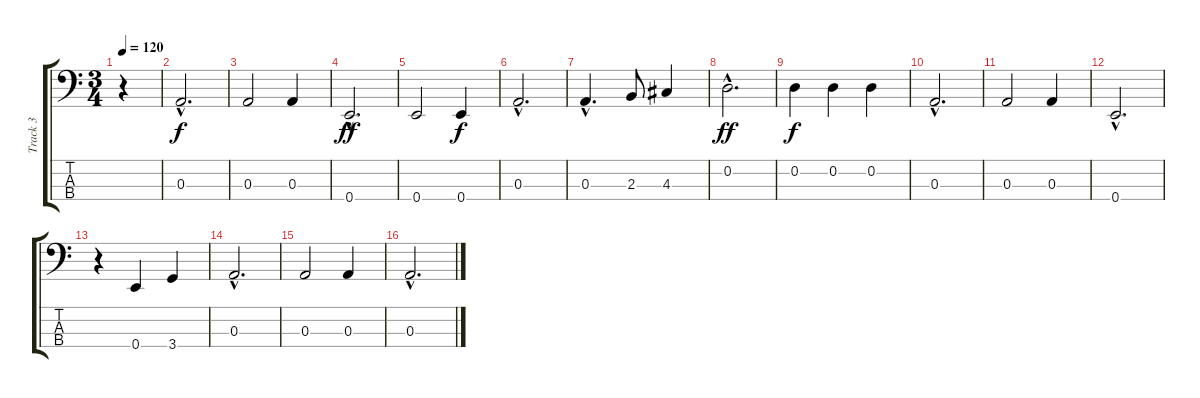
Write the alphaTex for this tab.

\track ("Track 3" "Track 3") {instrument acousticbass}
\staff {score tabs}
\tuning (G2 D2 A1 E1) {hide}
\ts (3 4)
\tempo 120
\clef f4
\ks c
r.4{dy f instrument acousticbass} |
0.3{hac}.2{d} |
0.3.2 0.3.4 |
0.4{hac}.2{d dy ff} |
0.4.2 0.4.4{dy f} |
0.3{hac}.2{d} |
0.3{hac}.4{d} 2.3.8 4.3.4 |
0.2{hac}.2{d dy ff} |
0.2.4{dy f} 0.2.4 0.2.4 |
0.3{hac}.2{d} |
0.3.2 0.3.4 |
0.4{hac}.2{d} |
r.4 0.4.4 3.4.4 |
0.3{hac}.2{d} |
0.3.2 0.3.4 |
0.3{hac}.2{d}
